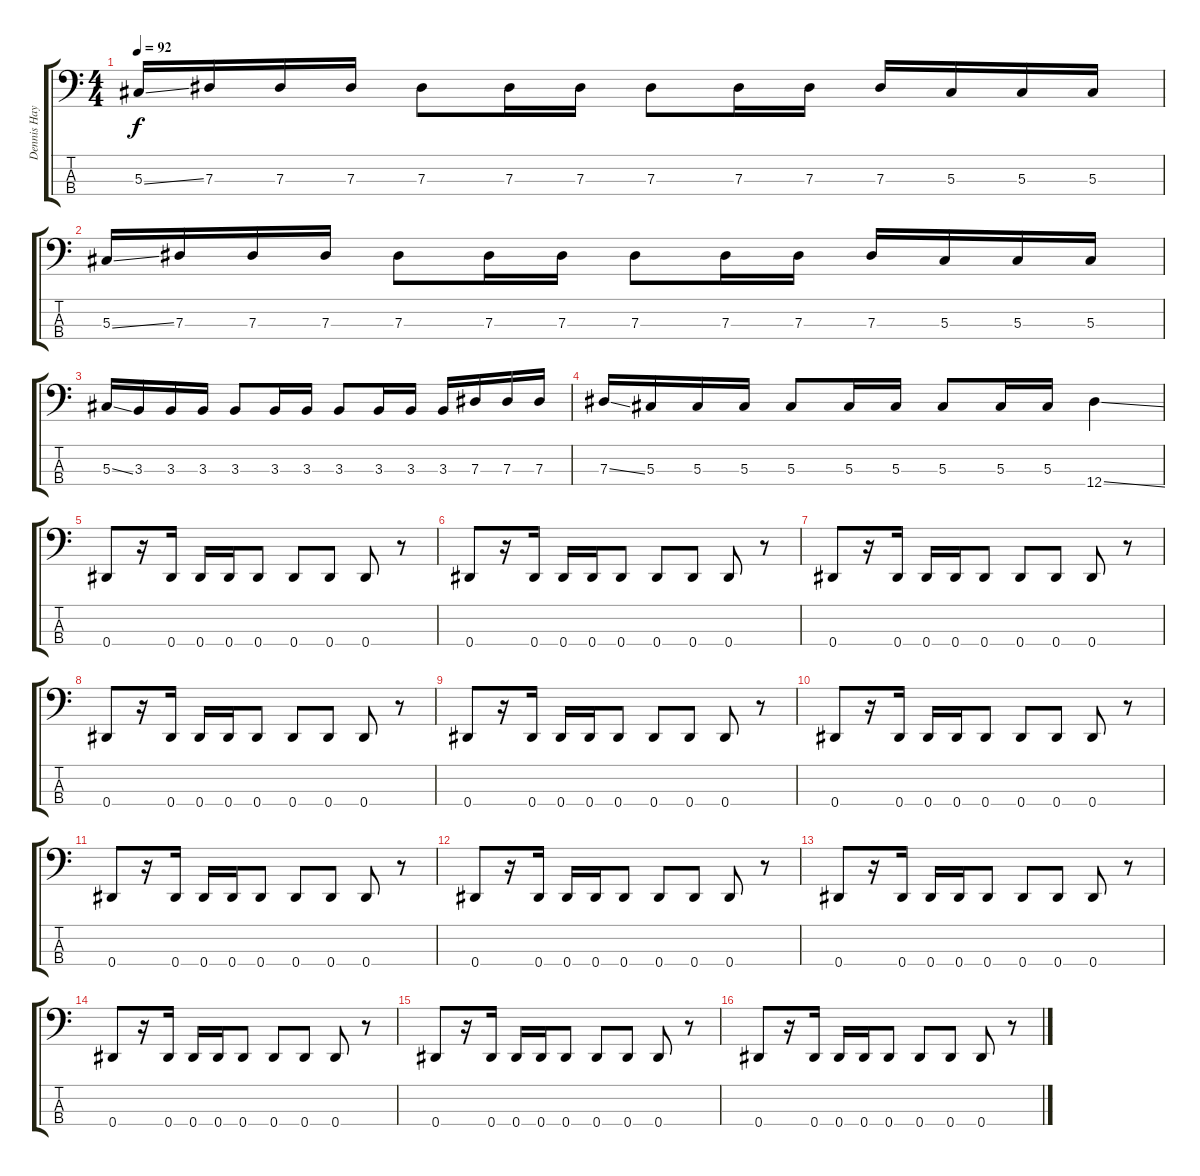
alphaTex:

\track ("Dennis Hayes" "Dennis Hay") {instrument electricbassfinger}
\staff {score tabs}
\tuning (Gb2 Db2 Ab1 Eb1) {hide}
\ts (4 4)
\tempo 92
\clef f4
\ks c
5.3{ss}.16{dy f} 7.3.16 7.3.16 7.3.16 7.3.8 7.3.16 7.3.16 7.3.8 7.3.16 7.3.16 7.3.16 5.3.16 5.3.16 5.3.16 |
5.3{ss}.16 7.3.16 7.3.16 7.3.16 7.3.8 7.3.16 7.3.16 7.3.8 7.3.16 7.3.16 7.3.16 5.3.16 5.3.16 5.3.16 |
5.3{ss}.16 3.3.16 3.3.16 3.3.16 3.3.8 3.3.16 3.3.16 3.3.8 3.3.16 3.3.16 3.3.16 7.3.16 7.3.16 7.3.16 |
7.3{ss}.16 5.3.16 5.3.16 5.3.16 5.3.8 5.3.16 5.3.16 5.3.8 5.3.16 5.3.16 12.4{ss}.4 |
0.4.8 r.16 0.4.16 0.4.16 0.4.16 0.4.8 0.4.8 0.4.8 0.4.8 r.8 |
0.4.8 r.16 0.4.16 0.4.16 0.4.16 0.4.8 0.4.8 0.4.8 0.4.8 r.8 |
0.4.8 r.16 0.4.16 0.4.16 0.4.16 0.4.8 0.4.8 0.4.8 0.4.8 r.8 |
0.4.8 r.16 0.4.16 0.4.16 0.4.16 0.4.8 0.4.8 0.4.8 0.4.8 r.8 |
0.4.8 r.16 0.4.16 0.4.16 0.4.16 0.4.8 0.4.8 0.4.8 0.4.8 r.8 |
0.4.8 r.16 0.4.16 0.4.16 0.4.16 0.4.8 0.4.8 0.4.8 0.4.8 r.8 |
0.4.8 r.16 0.4.16 0.4.16 0.4.16 0.4.8 0.4.8 0.4.8 0.4.8 r.8 |
0.4.8 r.16 0.4.16 0.4.16 0.4.16 0.4.8 0.4.8 0.4.8 0.4.8 r.8 |
0.4.8 r.16 0.4.16 0.4.16 0.4.16 0.4.8 0.4.8 0.4.8 0.4.8 r.8 |
0.4.8 r.16 0.4.16 0.4.16 0.4.16 0.4.8 0.4.8 0.4.8 0.4.8 r.8 |
0.4.8 r.16 0.4.16 0.4.16 0.4.16 0.4.8 0.4.8 0.4.8 0.4.8 r.8 |
0.4.8 r.16 0.4.16 0.4.16 0.4.16 0.4.8 0.4.8 0.4.8 0.4.8 r.8
